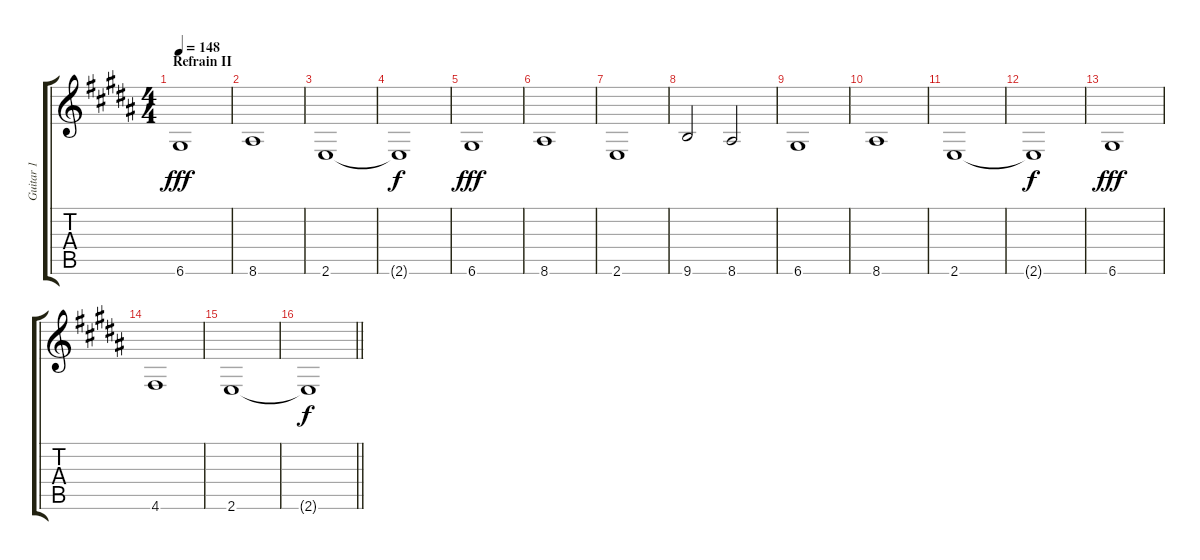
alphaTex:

\track ("Guitar 1" "Guitar 1") {instrument distortionguitar}
\staff {score tabs}
\tuning (E4 B3 G3 D3 A2 D2) {hide}
\ts (4 4)
\section ("" "Refrain II")
\tempo 148
\clef g2
\ks b
6.6.1{dy fff} |
8.6.1 |
2.6.1 |
2.6{t}.1{dy f} |
6.6.1{dy fff} |
8.6.1 |
2.6.1 |
9.6.2 8.6.2 |
6.6.1 |
8.6.1 |
2.6.1 |
2.6{t}.1{dy f} |
6.6.1{dy fff} |
4.6.1 |
2.6.1 |
\barLineRight lightlight
2.6{t}.1{dy f}
